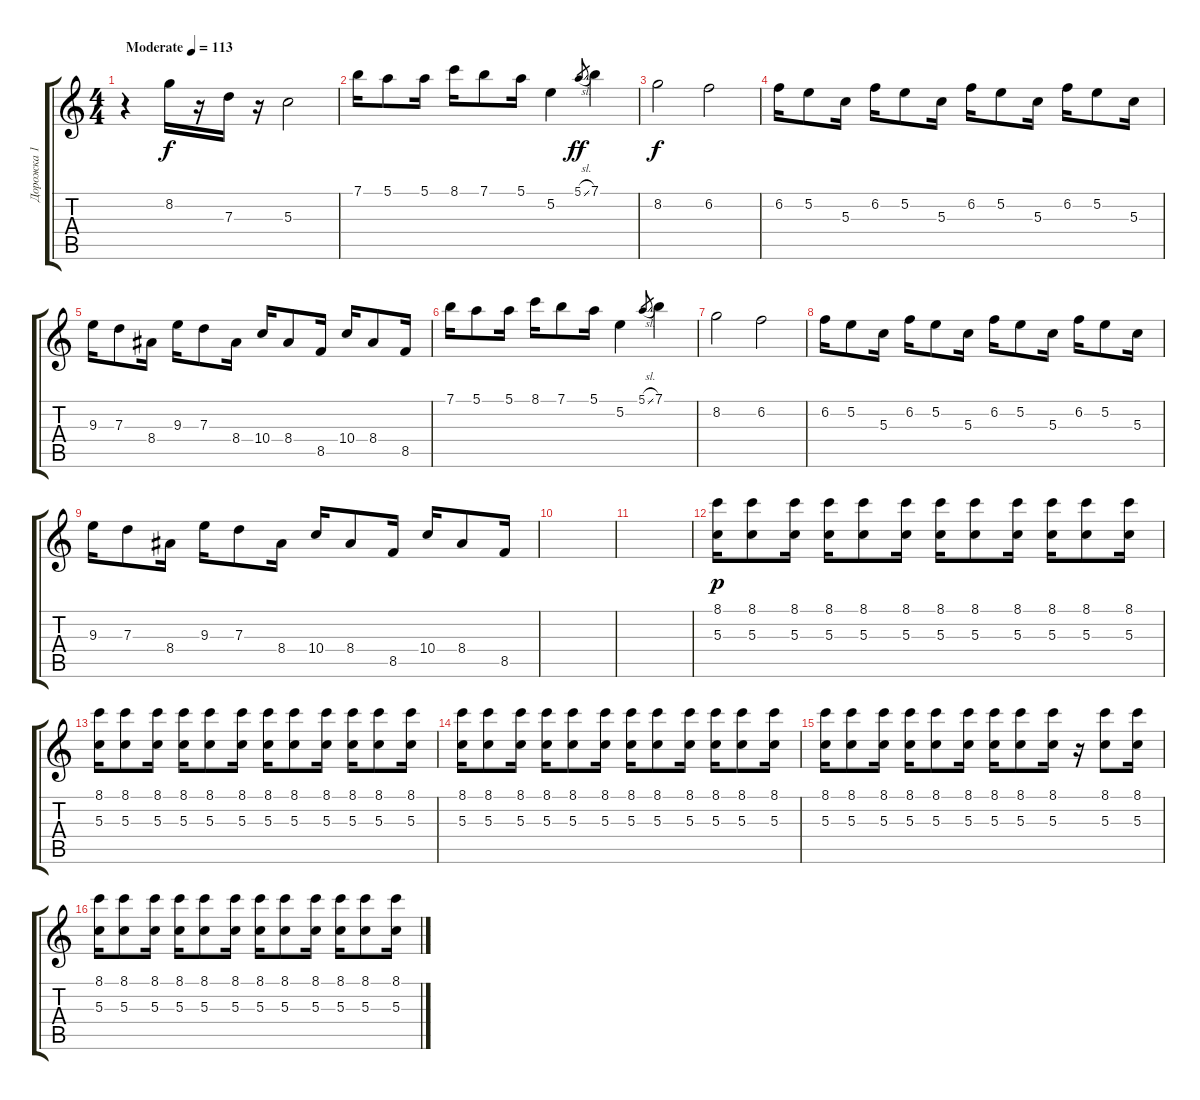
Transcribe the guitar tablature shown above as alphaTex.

\track ("Дорожка 1" "Дорожка 1") {instrument distortionguitar}
\staff {score tabs}
\tuning (E4 B3 G3 D3 A2 D2) {hide}
\ts (4 4)
\tempo (113 "Moderate")
\clef g2
\ks c
r.4{dy f instrument distortionguitar} 8.2.16 r.16 7.3.16 r.16 5.3.2 |
7.1.16 5.1.8 5.1.16 8.1.16 7.1.8 5.1.16 5.2.4 5.1{sl}.8{gr dy ff} 7.1.4 |
8.2.2{dy f} 6.2.2 |
6.2.16 5.2.8 5.3.16 6.2.16 5.2.8 5.3.16 6.2.16 5.2.8 5.3.16 6.2.16 5.2.8 5.3.16 |
9.3.16 7.3.8 8.4.16 9.3.16 7.3.8 8.4.16 10.4.16 8.4.8 8.5.16 10.4.16 8.4.8 8.5.16 |
7.1.16 5.1.8 5.1.16 8.1.16 7.1.8 5.1.16 5.2.4 5.1{sl}.8{gr} 7.1.4 |
8.2.2 6.2.2 |
6.2.16 5.2.8 5.3.16 6.2.16 5.2.8 5.3.16 6.2.16 5.2.8 5.3.16 6.2.16 5.2.8 5.3.16 |
9.3.16 7.3.8 8.4.16 9.3.16 7.3.8 8.4.16 10.4.16 8.4.8 8.5.16 10.4.16 8.4.8 8.5.16 |
|
|
(8.1 5.3).16{dy p} (8.1 5.3).8 (8.1 5.3).16 (8.1 5.3).16 (8.1 5.3).8 (8.1 5.3).16 (8.1 5.3).16 (8.1 5.3).8 (8.1 5.3).16 (8.1 5.3).16 (8.1 5.3).8 (8.1 5.3).16 |
(8.1 5.3).16 (8.1 5.3).8 (8.1 5.3).16 (8.1 5.3).16 (8.1 5.3).8 (8.1 5.3).16 (8.1 5.3).16 (8.1 5.3).8 (8.1 5.3).16 (8.1 5.3).16 (8.1 5.3).8 (8.1 5.3).16 |
(8.1 5.3).16 (8.1 5.3).8 (8.1 5.3).16 (8.1 5.3).16 (8.1 5.3).8 (8.1 5.3).16 (8.1 5.3).16 (8.1 5.3).8 (8.1 5.3).16 (8.1 5.3).16 (8.1 5.3).8 (8.1 5.3).16 |
(8.1 5.3).16 (8.1 5.3).8 (8.1 5.3).16 (8.1 5.3).16 (8.1 5.3).8 (8.1 5.3).16 (8.1 5.3).16 (8.1 5.3).8 (8.1 5.3).16 r.16 (8.1 5.3).8 (8.1 5.3).16 |
(8.1 5.3).16 (8.1 5.3).8 (8.1 5.3).16 (8.1 5.3).16 (8.1 5.3).8 (8.1 5.3).16 (8.1 5.3).16 (8.1 5.3).8 (8.1 5.3).16 (8.1 5.3).16 (8.1 5.3).8 (8.1 5.3).16
